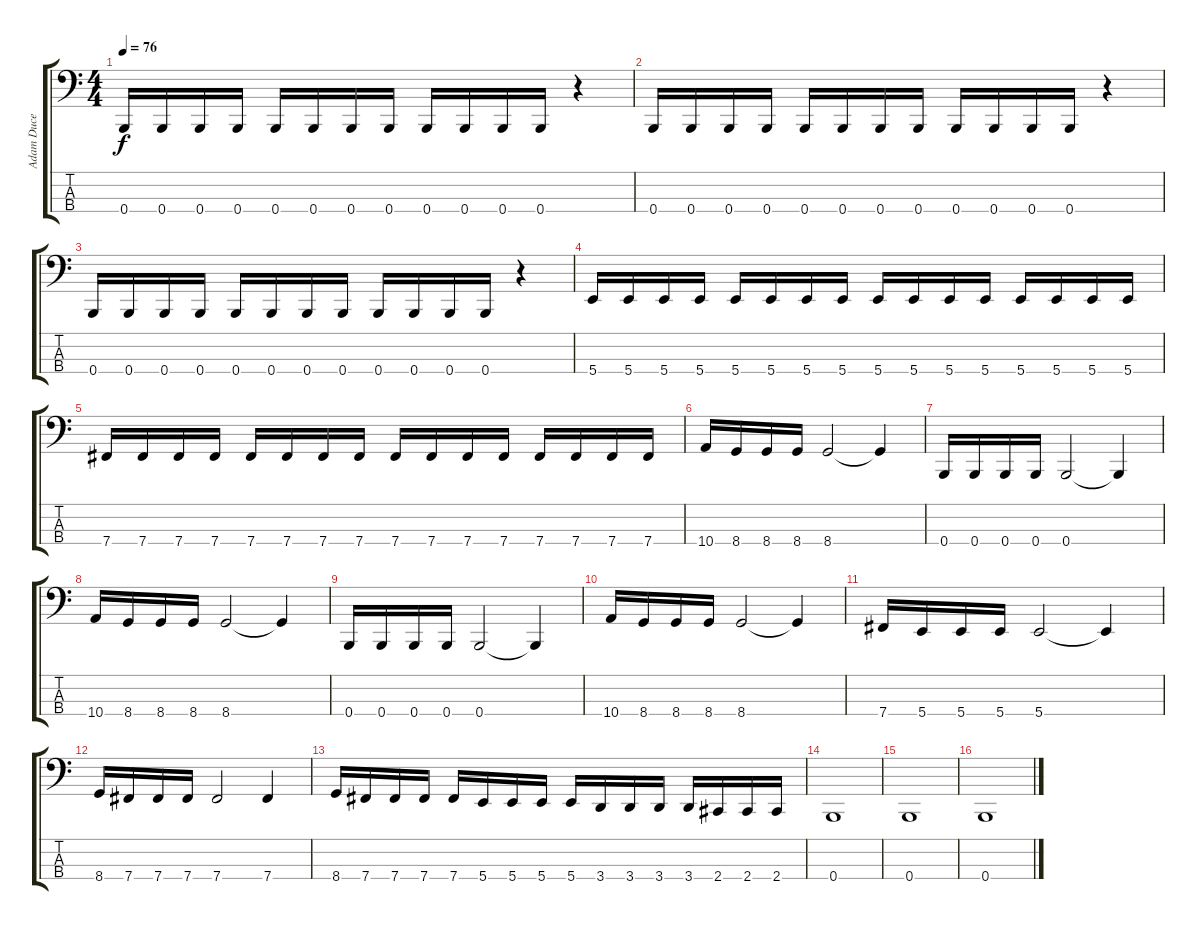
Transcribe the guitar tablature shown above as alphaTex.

\track ("Adam Duce " "Adam Duce ") {instrument electricbasspick}
\staff {score tabs}
\tuning (E2 B1 Gb1 B0) {hide}
\ts (4 4)
\tempo 76
\clef f4
\ks c
0.4.16{dy f} 0.4.16 0.4.16 0.4.16 0.4.16 0.4.16 0.4.16 0.4.16 0.4.16 0.4.16 0.4.16 0.4.16 r.4 |
0.4.16 0.4.16 0.4.16 0.4.16 0.4.16 0.4.16 0.4.16 0.4.16 0.4.16 0.4.16 0.4.16 0.4.16 r.4 |
0.4.16 0.4.16 0.4.16 0.4.16 0.4.16 0.4.16 0.4.16 0.4.16 0.4.16 0.4.16 0.4.16 0.4.16 r.4 |
5.4.16 5.4.16 5.4.16 5.4.16 5.4.16 5.4.16 5.4.16 5.4.16 5.4.16 5.4.16 5.4.16 5.4.16 5.4.16 5.4.16 5.4.16 5.4.16 |
7.4.16 7.4.16 7.4.16 7.4.16 7.4.16 7.4.16 7.4.16 7.4.16 7.4.16 7.4.16 7.4.16 7.4.16 7.4.16 7.4.16 7.4.16 7.4.16 |
10.4.16 8.4.16 8.4.16 8.4.16 8.4.2 8.4{t}.4 |
0.4.16 0.4.16 0.4.16 0.4.16 0.4.2 0.4{t}.4 |
10.4.16 8.4.16 8.4.16 8.4.16 8.4.2 8.4{t}.4 |
0.4.16 0.4.16 0.4.16 0.4.16 0.4.2 0.4{t}.4 |
10.4.16 8.4.16 8.4.16 8.4.16 8.4.2 8.4{t}.4 |
7.4.16 5.4.16 5.4.16 5.4.16 5.4.2 5.4{t}.4 |
8.4.16 7.4.16 7.4.16 7.4.16 7.4.2 7.4.4 |
8.4.16 7.4.16 7.4.16 7.4.16 7.4.16 5.4.16 5.4.16 5.4.16 5.4.16 3.4.16 3.4.16 3.4.16 3.4.16 2.4.16 2.4.16 2.4.16 |
0.4.1 |
0.4.1 |
0.4.1
